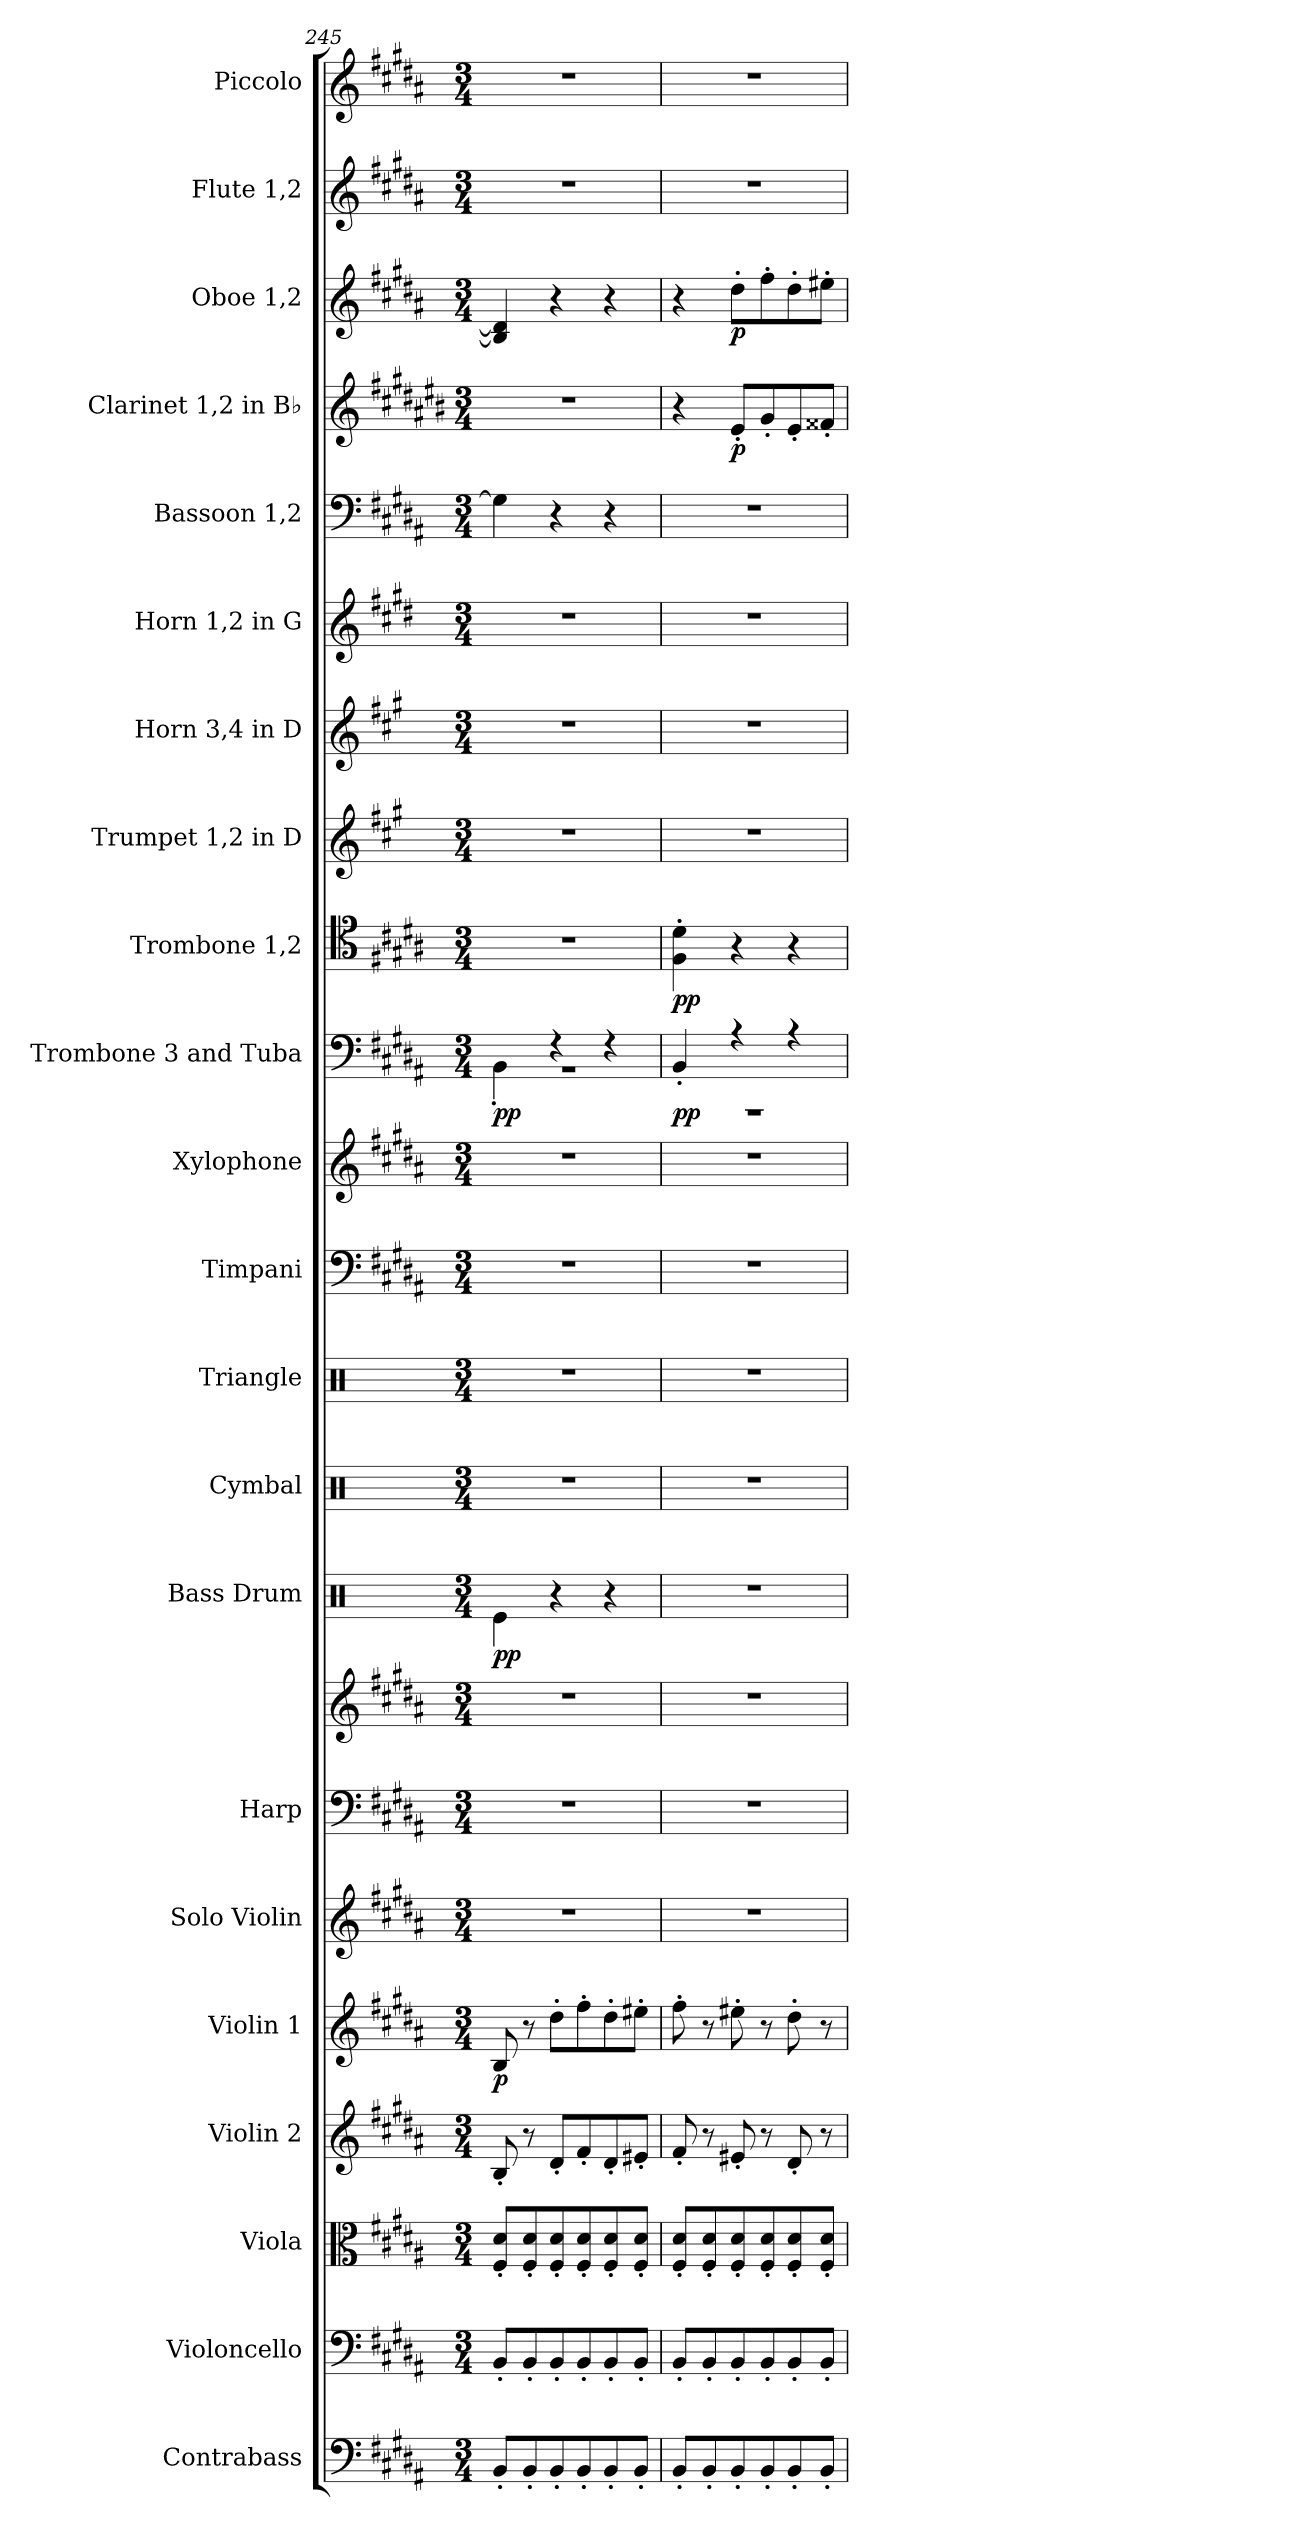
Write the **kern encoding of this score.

**kern	**kern	**kern	**kern	**kern	**dynam	**kern	**kern	**kern	**kern	**dynam	**kern	**kern	**kern	**kern	**kern	**dynam	**kern	**dynam	**kern	**kern	**kern	**kern	**kern	**dynam	**kern	**dynam	**kern	**kern
*part22	*part21	*part20	*part19	*part18	*part18	*part17	*part16	*part16	*part15	*part15	*part14	*part13	*part12	*part11	*part10	*part10	*part9	*part9	*part8	*part7	*part6	*part5	*part4	*part4	*part3	*part3	*part2	*part1
*staff23	*staff22	*staff21	*staff20	*staff19	*staff19	*staff18	*staff17	*staff16	*staff15	*staff15	*staff14	*staff13	*staff12	*staff11	*staff10	*staff10	*staff9	*staff9	*staff8	*staff7	*staff6	*staff5	*staff4	*staff4	*staff3	*staff3	*staff2	*staff1
*I"Contrabass	*I"Violoncello	*I"Viola	*I"Violin 2	*I"Violin 1	*	*I"Solo Violin	*I"Harp	*	*I"Bass Drum	*	*I"Cymbal	*I"Triangle	*I"Timpani	*I"Xylophone	*I"Trombone 3 and Tuba	*	*I"Trombone 1,2	*	*I"Trumpet 1,2 in D	*I"Horn 3,4 in D	*I"Horn 1,2 in G	*I"Bassoon 1,2	*I"Clarinet 1,2 in B♭	*	*I"Oboe 1,2	*	*I"Flute 1,2	*I"Piccolo
*I'Cb.	*I'Vc.	*I'Vla.	*I'Vln. 2	*I'Vln. 1	*	*I'Solo Vln.	*I'Hrp.	*	*I'B.D	*	*I'Cym.	*I'Trgl.	*I'Timp.	*I'Xyl.	*I'Tbn. 3 and Tba.	*	*I'Tbn. 1,2	*	*I'Tpt. 1,2 in D	*I'Hn. 3,4 in D	*I'Hn. 1,2 in G	*I'Bsn. 1,2	*I'Cl. 1,2 in B♭	*	*I'Ob. 1,2	*	*I'Fl. 1,2	*I'Picc.
!!LO:PB:g=z
*clefF4	*clefF4	*clefC3	*clefG2	*clefG2	*	*clefG2	*clefF4	*clefG2	*clefX	*	*clefX	*clefX	*clefF4	*clefG2	*clefF4	*	*clefC4	*	*clefG2	*clefG2	*clefG2	*clefF4	*clefG2	*	*clefG2	*	*clefG2	*clefG2
*ITrd7c12	*	*	*	*	*	*	*	*	*	*	*	*	*	*ITrd-7c-12	*	*	*	*	*ITrd-1c-2	*ITrd6c10	*ITrd3c5	*	*ITrd1c2	*	*	*	*	*ITrd-7c-12
*k[f#c#g#d#a#]	*k[f#c#g#d#a#]	*k[f#c#g#d#a#]	*k[f#c#g#d#a#]	*k[f#c#g#d#a#]	*	*k[f#c#g#d#a#]	*k[f#c#g#d#a#]	*k[f#c#g#d#a#]	*k[]	*	*k[]	*k[]	*k[f#c#g#d#a#]	*k[f#c#g#d#a#]	*k[f#c#g#d#a#]	*	*k[f#c#g#d#a#]	*	*k[f#c#g#d#a#]	*k[f#c#g#d#a#]	*k[f#c#g#d#a#]	*k[f#c#g#d#a#]	*k[f#c#g#d#a#]	*	*k[f#c#g#d#a#]	*	*k[f#c#g#d#a#]	*k[f#c#g#d#a#]
*M3/4	*M3/4	*M3/4	*M3/4	*M3/4	*	*M3/4	*M3/4	*M3/4	*M3/4	*	*M3/4	*M3/4	*M3/4	*M3/4	*M3/4	*	*M3/4	*	*M3/4	*M3/4	*M3/4	*M3/4	*M3/4	*	*M3/4	*	*M3/4	*M3/4
=245	=245	=245	=245	=245	=245	=245	=245	=245	=245	=245	=245	=245	=245	=245	=245	=245	=245	=245	=245	=245	=245	=245	=245	=245	=245	=245	=245	=245
*	*	*	*	*	*	*	*	*	*	*	*	*	*	*	*^	*	*	*	*	*	*	*	*	*	*	*	*	*
!	!	!	!	!	!LO:DY:b	!	!	!	!	!LO:DY:b	!	!	!	!	!	!	!LO:DY:b	!	!	!	!	!	!	!	!	!	!	!	!
8BBB'/L	8BB'/L	8F#/' 8d#/'L	8B'/	8B/	p	2.r	2.r	2.r	4Re\	pp	2.r	2.r	2.r	2.r	2.rBB	4BB'\	pp	2.r	.	2.r	2.r	2.r	4G#\]	2.r	.	4B/] 4d#/]	.	2.r	2.r
8BBB'/	8BB'/	8F#/' 8d#/'	8r	8r	.	.	.	.	.	.	.	.	.	.	.	.	.	.	.	.	.	.	.	.	.	.	.	.	.
8BBB'/	8BB'/	8F#/' 8d#/'	8d#'/L	8dd#'\L	.	.	.	.	4r	.	.	.	.	.	.	4rF	.	.	.	.	.	.	4r	.	.	4r	.	.	.
8BBB'/	8BB'/	8F#/' 8d#/'	8f#'/	8ff#'\	.	.	.	.	.	.	.	.	.	.	.	.	.	.	.	.	.	.	.	.	.	.	.	.	.
8BBB'/	8BB'/	8F#/' 8d#/'	8d#'/	8dd#'\	.	.	.	.	4r	.	.	.	.	.	.	4rF	.	.	.	.	.	.	4r	.	.	4r	.	.	.
8BBB'/J	8BB'/J	8F#/' 8d#/'J	8e#X'/J	8ee#X'\J	.	.	.	.	.	.	.	.	.	.	.	.	.	.	.	.	.	.	.	.	.	.	.	.	.
=246	=246	=246	=246	=246	=246	=246	=246	=246	=246	=246	=246	=246	=246	=246	=246	=246	=246	=246	=246	=246	=246	=246	=246	=246	=246	=246	=246	=246	=246
!	!	!	!	!	!	!	!	!	!	!	!	!	!	!	!	!	!LO:DY:b	!	!LO:DY:b	!	!	!	!	!	!	!	!	!	!
8BBB'/L	8BB'/L	8F#/' 8d#/'L	8f#'/	8ff#'\	.	2.r	2.r	2.r	2.r	.	2.r	2.r	2.r	2.r	2.rAAA	4BB'/	pp	4F#\' 4d#\'	pp	2.r	2.r	2.r	2.r	4r	.	4r	.	2.r	2.r
8BBB'/	8BB'/	8F#/' 8d#/'	8r	8r	.	.	.	.	.	.	.	.	.	.	.	.	.	.	.	.	.	.	.	.	.	.	.	.	.
!	!	!	!	!	!	!	!	!	!	!	!	!	!	!	!	!	!	!	!	!	!	!	!	!	!LO:DY:b	!	!LO:DY:b	!	!
8BBB'/	8BB'/	8F#/' 8d#/'	8e#X'/	8ee#X'\	.	.	.	.	.	.	.	.	.	.	.	4rA	.	4r	.	.	.	.	.	8d#'/L	p	8dd#'\L	p	.	.
8BBB'/	8BB'/	8F#/' 8d#/'	8r	8r	.	.	.	.	.	.	.	.	.	.	.	.	.	.	.	.	.	.	.	8f#'/	.	8ff#'\	.	.	.
8BBB'/	8BB'/	8F#/' 8d#/'	8d#'/	8dd#'\	.	.	.	.	.	.	.	.	.	.	.	4rA	.	4r	.	.	.	.	.	8d#'/	.	8dd#'\	.	.	.
8BBB'/J	8BB'/J	8F#/' 8d#/'J	8r	8r	.	.	.	.	.	.	.	.	.	.	.	.	.	.	.	.	.	.	.	8e#X'/J	.	8ee#X'\J	.	.	.
*	*	*	*	*	*	*	*	*	*	*	*	*	*	*	*v	*v	*	*	*	*	*	*	*	*	*	*	*	*	*
=	=	=	=	=	=	=	=	=	=	=	=	=	=	=	=	=	=	=	=	=	=	=	=	=	=	=	=	=
*-	*-	*-	*-	*-	*-	*-	*-	*-	*-	*-	*-	*-	*-	*-	*-	*-	*-	*-	*-	*-	*-	*-	*-	*-	*-	*-	*-	*-
